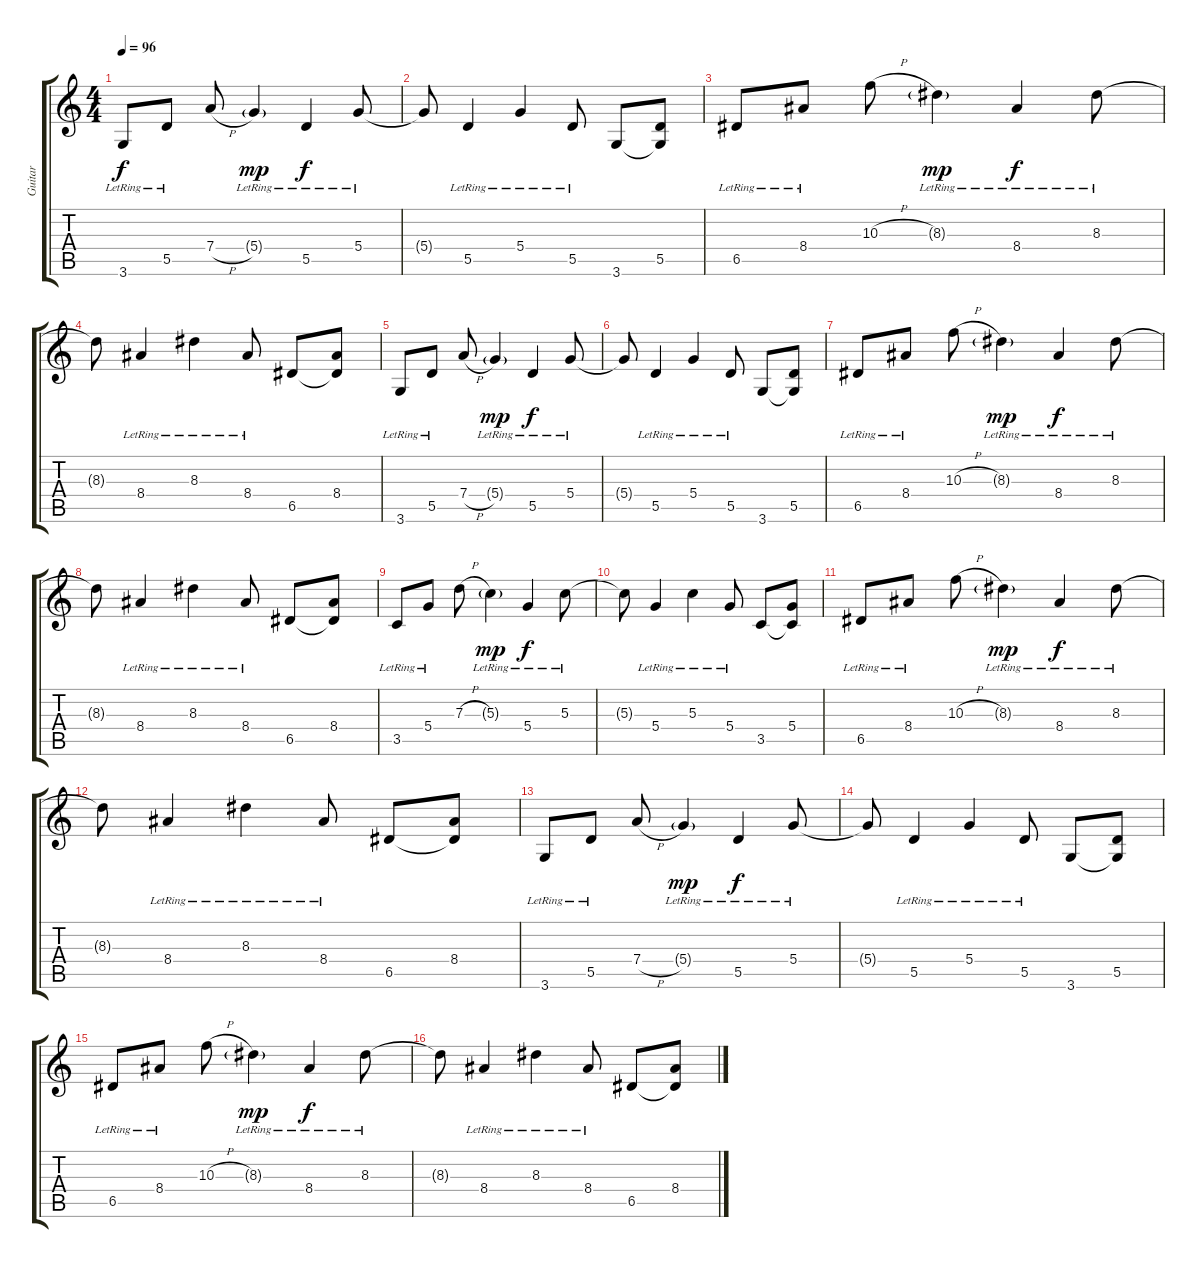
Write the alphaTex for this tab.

\track ("Guitar" "Guitar") {instrument electricguitarclean}
\staff {score tabs}
\tuning (E4 B3 G3 D3 A2 E2) {hide}
\ts (4 4)
\tempo 96
\clef g2
\ks c
3.6{lr}.8{dy f instrument electricguitarclean} 5.5{lr}.8 7.4{h}.8 5.4{g lr}.4{dy mp} 5.5{lr}.4{dy f} 5.4{lr}.8 |
5.4{t}.8 5.5{lr}.4 5.4{lr}.4 5.5{lr}.8 3.6.8 (5.5 3.6{t}).8 |
6.5{lr}.8 8.4{lr}.8 10.3{h}.8 8.3{g lr}.4{dy mp} 8.4{lr}.4{dy f} 8.3{lr}.8 |
8.3{t}.8 8.4{lr}.4 8.3{lr}.4 8.4{lr}.8 6.5.8 (8.4 6.5{t}).8 |
3.6{lr}.8 5.5{lr}.8 7.4{h}.8 5.4{g lr}.4{dy mp} 5.5{lr}.4{dy f} 5.4{lr}.8 |
5.4{t}.8 5.5{lr}.4 5.4{lr}.4 5.5{lr}.8 3.6.8 (5.5 3.6{t}).8 |
6.5{lr}.8 8.4{lr}.8 10.3{h}.8 8.3{g lr}.4{dy mp} 8.4{lr}.4{dy f} 8.3{lr}.8 |
8.3{t}.8 8.4{lr}.4 8.3{lr}.4 8.4{lr}.8 6.5.8 (8.4 6.5{t}).8 |
3.5{lr}.8 5.4{lr}.8 7.3{h}.8 5.3{g lr}.4{dy mp} 5.4{lr}.4{dy f} 5.3{lr}.8 |
5.3{t}.8 5.4{lr}.4 5.3{lr}.4 5.4{lr}.8 3.5.8 (5.4 3.5{t}).8 |
6.5{lr}.8 8.4{lr}.8 10.3{h}.8 8.3{g lr}.4{dy mp} 8.4{lr}.4{dy f} 8.3{lr}.8 |
8.3{t}.8 8.4{lr}.4 8.3{lr}.4 8.4{lr}.8 6.5.8 (8.4 6.5{t}).8 |
3.6{lr}.8 5.5{lr}.8 7.4{h}.8 5.4{g lr}.4{dy mp} 5.5{lr}.4{dy f} 5.4{lr}.8 |
5.4{t}.8 5.5{lr}.4 5.4{lr}.4 5.5{lr}.8 3.6.8 (5.5 3.6{t}).8 |
6.5{lr}.8 8.4{lr}.8 10.3{h}.8 8.3{g lr}.4{dy mp} 8.4{lr}.4{dy f} 8.3{lr}.8 |
8.3{t}.8 8.4{lr}.4 8.3{lr}.4 8.4{lr}.8 6.5.8 (8.4 6.5{t}).8
